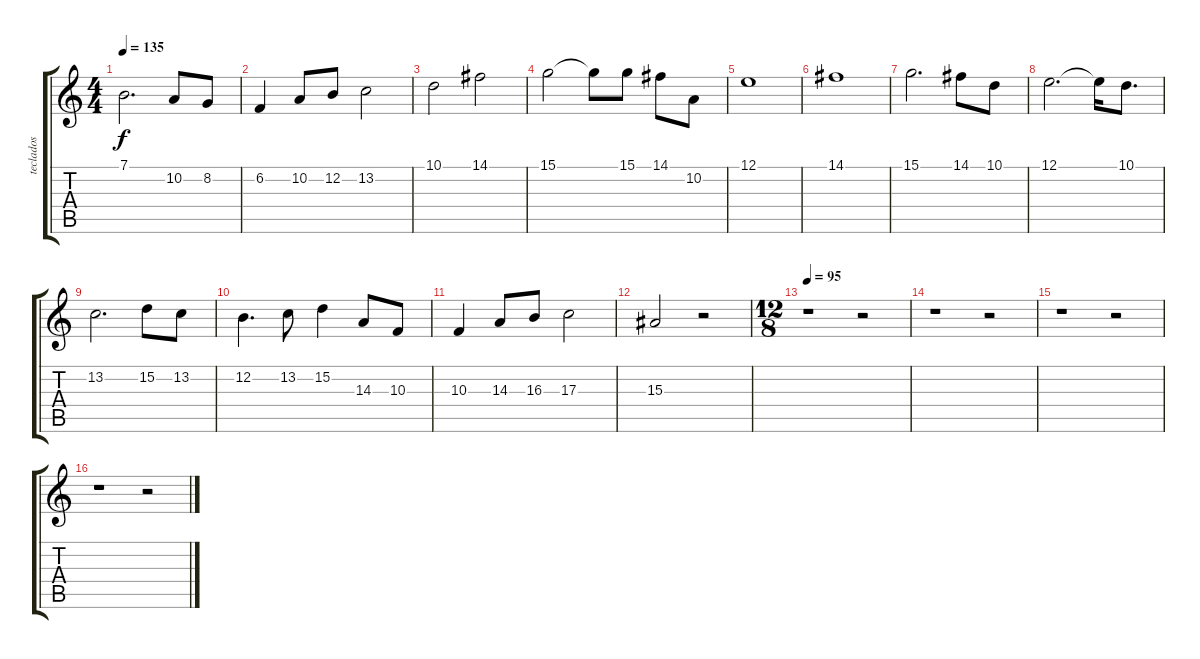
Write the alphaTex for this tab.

\track ("teclados" "teclados") {instrument stringensemble1}
\staff {score tabs}
\tuning (E4 B3 G3 D3 A2 E2) {hide}
\ts (4 4)
\tempo 135
\clef g2
\ks c
7.1.2{d dy f} 10.2.8 8.2.8 |
6.2.4 10.2.8 12.2.8 13.2.2 |
10.1.2 14.1.2 |
15.1.2 15.1{t}.8 15.1.8 14.1.8 10.2.8 |
12.1.1 |
14.1.1 |
15.1.2{d} 14.1.8 10.1.8 |
12.1.2{d} 12.1{t}.16 10.1.8{d} |
13.2.2{d} 15.2.8 13.2.8 |
12.2.4{d} 13.2.8 15.2.4 14.3.8 10.3.8 |
10.3.4 14.3.8 16.3.8 17.3.2 |
15.3.2 r.2 |
\ts (12 8)
\tempo 95
r.1 r.2 |
r.1 r.2 |
r.1 r.2 |
r.1 r.2
